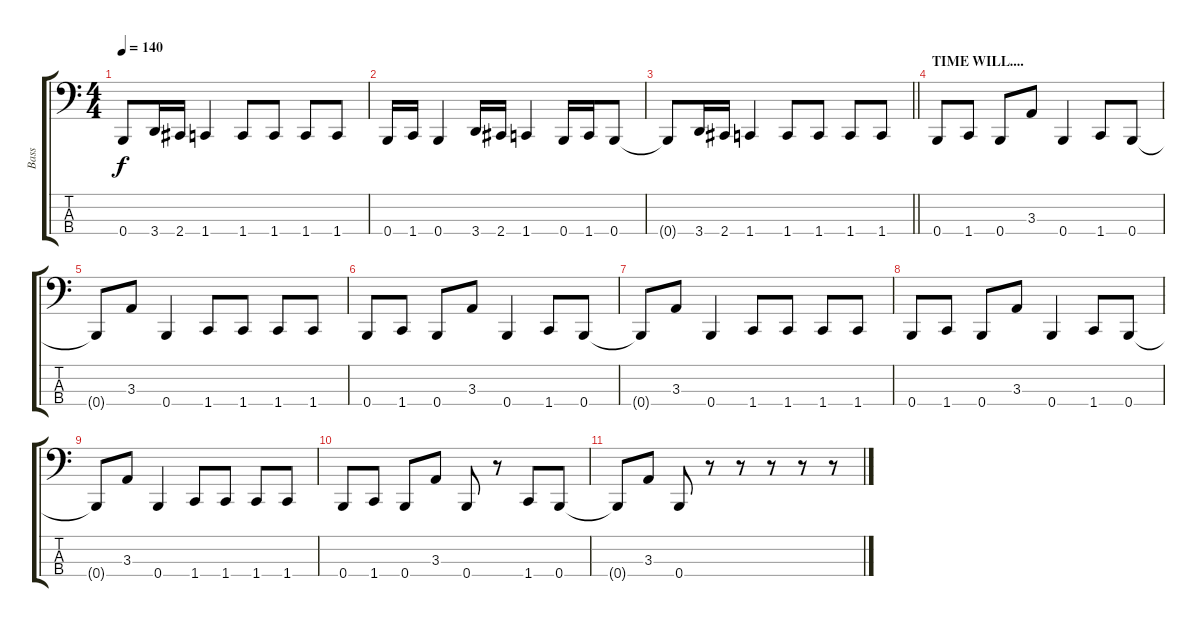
\track ("Bass" "Bass") {instrument electricbasspick}
\staff {score tabs}
\tuning (E2 B1 Gb1 B0) {hide}
\ts (4 4)
\tempo 140
\clef f4
\ks c
0.4{t}.8{dy f} 3.4.16 2.4.16 1.4.4 1.4.8 1.4.8 1.4.8 1.4.8 |
0.4.16 1.4.16 0.4.4 3.4.16 2.4.16 1.4.4 0.4.16 1.4.16 0.4.8 |
\barLineRight lightlight
0.4{t}.8 3.4.16 2.4.16 1.4.4 1.4.8 1.4.8 1.4.8 1.4.8 |
\section ("" "TIME WILL....")
0.4.8 1.4.8 0.4.8 3.3.8 0.4.4 1.4.8 0.4.8 |
0.4{t}.8 3.3.8 0.4.4 1.4.8 1.4.8 1.4.8 1.4.8 |
0.4.8 1.4.8 0.4.8 3.3.8 0.4.4 1.4.8 0.4.8 |
0.4{t}.8 3.3.8 0.4.4 1.4.8 1.4.8 1.4.8 1.4.8 |
0.4.8 1.4.8 0.4.8 3.3.8 0.4.4 1.4.8 0.4.8 |
0.4{t}.8 3.3.8 0.4.4 1.4.8 1.4.8 1.4.8 1.4.8 |
0.4.8 1.4.8 0.4.8 3.3.8 0.4.8 r.8 1.4.8 0.4.8 |
0.4{t}.8 3.3.8 0.4.8 r.8 r.8 r.8 r.8 r.8
